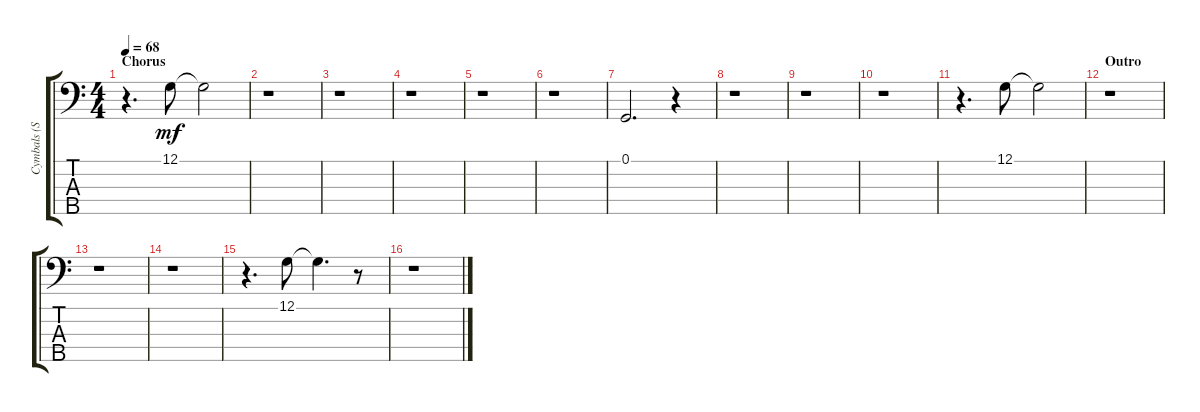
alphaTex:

\track ("Cymbals (Staff 2)" "Cymbals (S") {instrument reversecymbal}
\staff {score tabs}
\tuning (G2 D2 A1 E1 B0) {hide}
\ts (4 4)
\section ("" "Chorus")
\tempo 68
\clef f4
\ks aminor
r.4{d dy mf} 12.1.8 12.1{t}.2 |
r.1 |
r.1 |
r.1 |
r.1 |
r.1 |
0.1.2{d} r.4 |
r.1 |
r.1 |
r.1 |
r.4{d} 12.1.8 12.1{t}.2 |
\section ("" "Outro")
r.1 |
r.1 |
r.1 |
r.4{d} 12.1.8 12.1{t}.4{d} r.8 |
r.1
